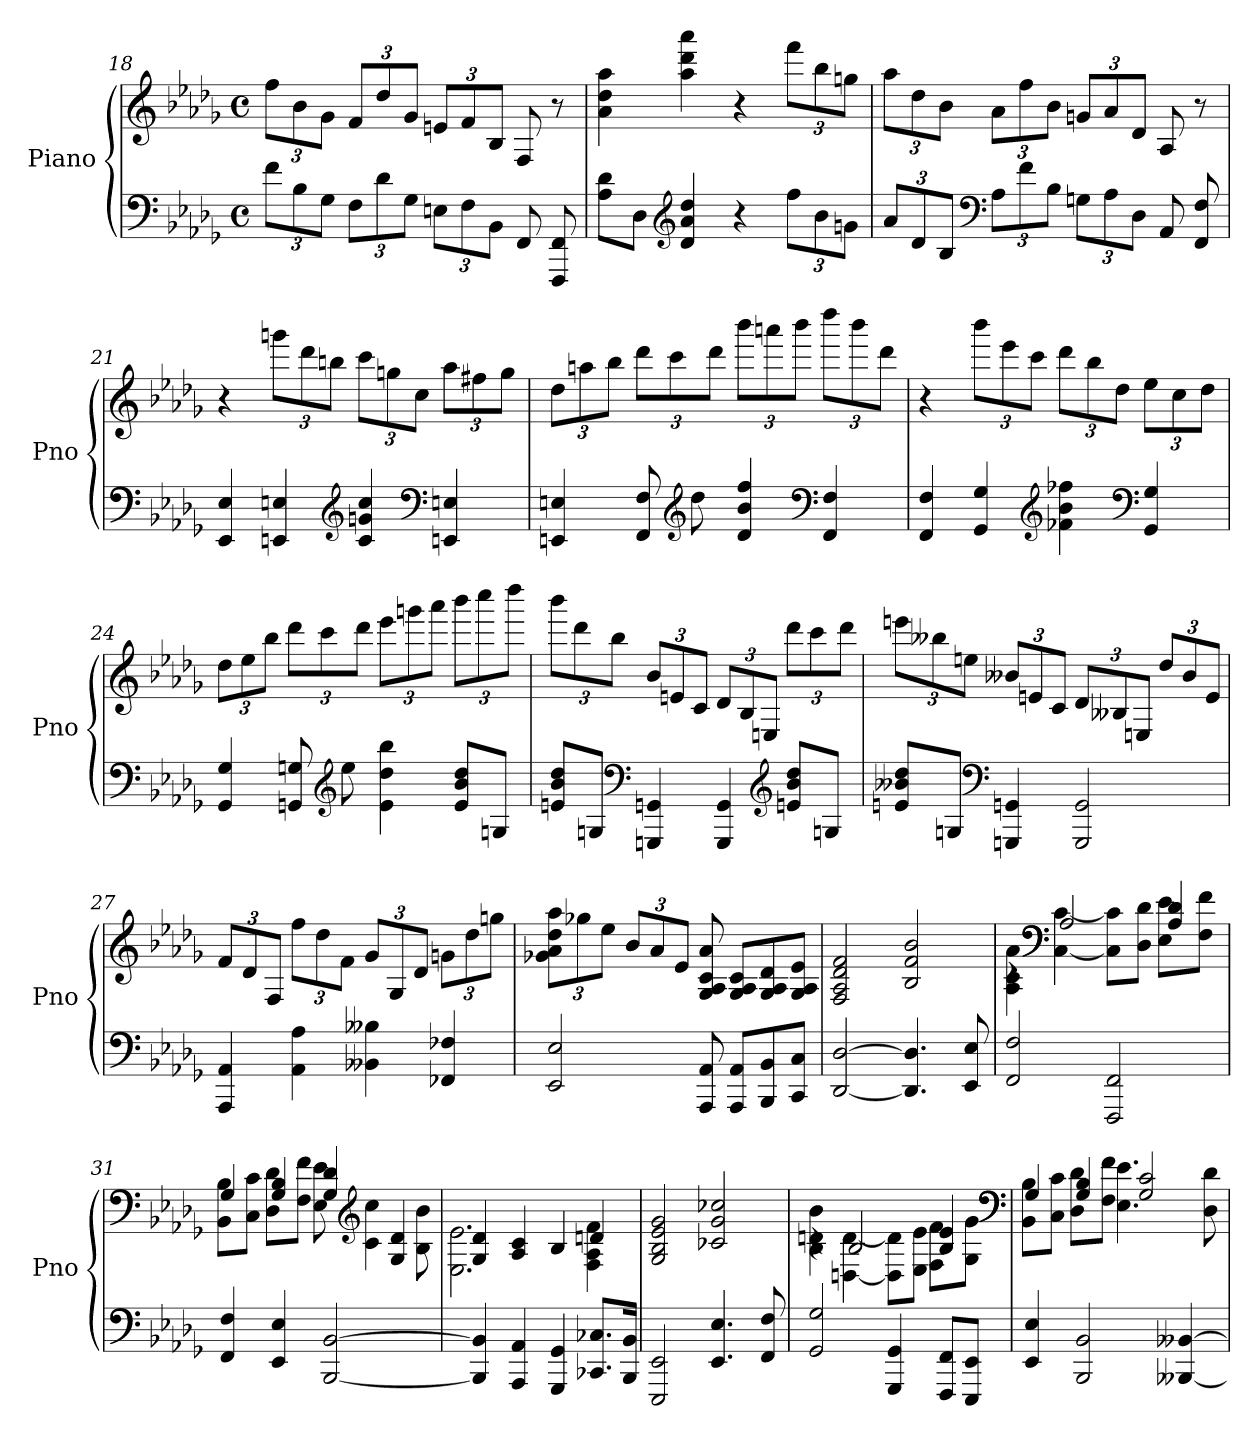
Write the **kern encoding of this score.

**kern	**kern
*part1	*part1
*staff2	*staff1
*I"Piano	*
*I'Pno	*
*clefF4	*clefG2
*k[b-e-a-d-g-]	*k[b-e-a-d-g-]
*b-:	*b-:
*M4/4	*M4/4
*met(c)	*met(c)
=18	=18
12fL	12ffL
12B-	12b-
12G-J	12g-J
12FL	12fL
12d-	12dd-
12G-J	12g-J
12EnL	12enL
12F	12f
12BB-J	12B-J
8FF	8F
8FFF 8FF	8r
=19	=19
8A- 8d-L	4a- 4dd- 4aa-
8D-J	.
*clefG2	*
4d- 4a- 4dd-	4aa- 4ddd- 4aaa-
4r	4r
12ffL	12fffL
12b-	12bb-
12gnJ	12ggnJ
=20	=20
12a-L	12aa-L
12d-	12dd-
12B-J	12b-J
*clefF4	*
12A-L	12a-L
12f	12ff
12B-J	12b-J
12GnL	12gnL
12A-	12a-
12D-J	12d-J
8AA-	8A-
8FF 8F	8r
=21	=21
4EE- 4E-	4r
4EEn 4En	12gggnL
.	12ddd-
.	12bbnJ
*clefG2	*
4c 4gn 4cc	12cccL
.	12ggn
.	12ccJ
*clefF4	*
4EEn 4En	12aa-L
.	12ff#X
.	12ggJ
=22	=22
4EEn 4En	12dd-L
.	12aan
.	12bb-J
8FF 8F	12ddd-L
.	12ccc
*clefG2	*
8dd-	.
.	12ddd-J
4d- 4b- 4ff	12bbb-L
.	12aaan
.	12bbb-J
*clefF4	*
4FF 4F	12dddd-L
.	12bbb-
.	12ddd-J
=23	=23
4FF 4F	4r
4GG- 4G-	12bbb-L
.	12eee-
.	12cccJ
*clefG2	*
4f-X 4b- 4ff-X	12ddd-L
.	12bb-
.	12dd-J
*clefF4	*
4GG- 4G-	12ee-L
.	12cc
.	12dd-J
=24	=24
4GG- 4G-	12dd-L
.	12ee-
.	12bb-J
8GGn 8Gn	12ddd-L
.	12ccc
*clefG2	*
8ee-	.
.	12ddd-J
4e- 4dd- 4bb-	12eee-L
.	12gggn
.	12aaa-J
8e- 8b- 8dd-L	12bbb-L
.	12cccc
8GnJ	.
.	12dddd-J
=25	=25
8en 8b- 8dd-L	12bbb-L
.	12ddd-
8GnJ	.
.	12bb-J
*clefF4	*
4GGGn 4GGn	12b-L
.	12en
.	12cJ
4GGG 4GG	12d-L
.	12B-
.	12EnJ
*clefG2	*
8en 8b- 8dd-L	12ddd-L
.	12ccc
8GnJ	.
.	12ddd-J
=26	=26
8en 8b--X 8dd-L	12eeenL
.	12bb--X
8GnJ	.
.	12eenJ
*clefF4	*
4GGGn 4GGn	12b--XL
.	12en
.	12cJ
2GGG 2GG	12d-L
.	12B--X
.	12EnJ
.	12dd-L
.	12b--
.	12eJ
=27	=27
4AAA- 4AA-	12fL
.	12d-
.	12FJ
4AA- 4A-	12ffL
.	12dd-
.	12fJ
4BB--X 4B--X	12g-L
.	12G-
.	12d-J
4FF-X 4F-X	12gnL
.	12dd-
.	12ggnJ
=28	=28
2EE- 2E-	12g-X 12a- 12dd- 12aa-L
.	12gg-X
.	12ee-J
.	12b-L
.	12a-
.	12e-J
8AAA- 8AA-	8G- 8A- 8c 8a-
8AAA- 8AA-L	8G- 8A- 8cL
8BBB- 8BB-	8G- 8A- 8d-
8CC 8CJ	8G- 8A- 8e-J
=29	=29
[2DD- [2D-	2F 2A- 2d- 2f
4.DD-] 4.D-]	2B- 2f 2b-
8EE- 8E-	.
=30	=30
*	*^
2FF 2F	4rc	4A- 4c 4a-
*	*clefF4	*
.	2A-	[4C [4c
2FFF 2FF	.	8C] 8c]L
.	.	8D- 8d-J
.	4A- 4d-	8E- 8e-L
.	.	8F 8fJ
=31	=31	=31
4FF 4F	4G-	8BB- 8B-L
.	.	8C 8cJ
4EE- 4E-	4G- 4B-	8D- 8d-L
.	.	8F 8fJ
[2BBB- [2BB-	4G- 4d-	8E- 8e-
*	*clefG2	*
.	.	4c 4cc
.	4G- 4d-	.
.	.	8B- 8b-
=32	=32	=32
4BBB-] 4BB-]	4G- 4d-	2.E- 2.e-
4AAA- 4AA-	4A- 4c	.
4GGG- 4GG-	4B-	.
8.CC-X 8.C-XL	4dn	4F 4A- 4f
16BBB- 16BB-Jk	.	.
*	*v	*v
=33	=33
2EEE- 2EE-	2G- 2B- 2e- 2g-
4.EE- 4.E-	2c-X 2g- 2cc-X
8FF 8F	.
=34	=34
*	*^
2GG- 2G-	4rc	4B- 4dn 4b-
.	2B-	[4Dn [4d
4GGG- 4GG-	.	8D] 8d]L
.	.	8E- 8e-J
8FFF 8FFL	4B- 4e-	8F 8fL
8EEE- 8EE-J	.	8G- 8g-J
*	*clefF4	*
=35	=35	=35
4EE- 4E-	4G-	8BB- 8B-L
.	.	8C 8cJ
2BBB- 2BB-	4G- 4B-	8D- 8d-L
.	.	8F 8fJ
.	2G- 2c	4.E- 4.e-
[4BBB--X [4BB--X	.	.
.	.	8D- 8d-
*	*v	*v
=	=
*-	*-
